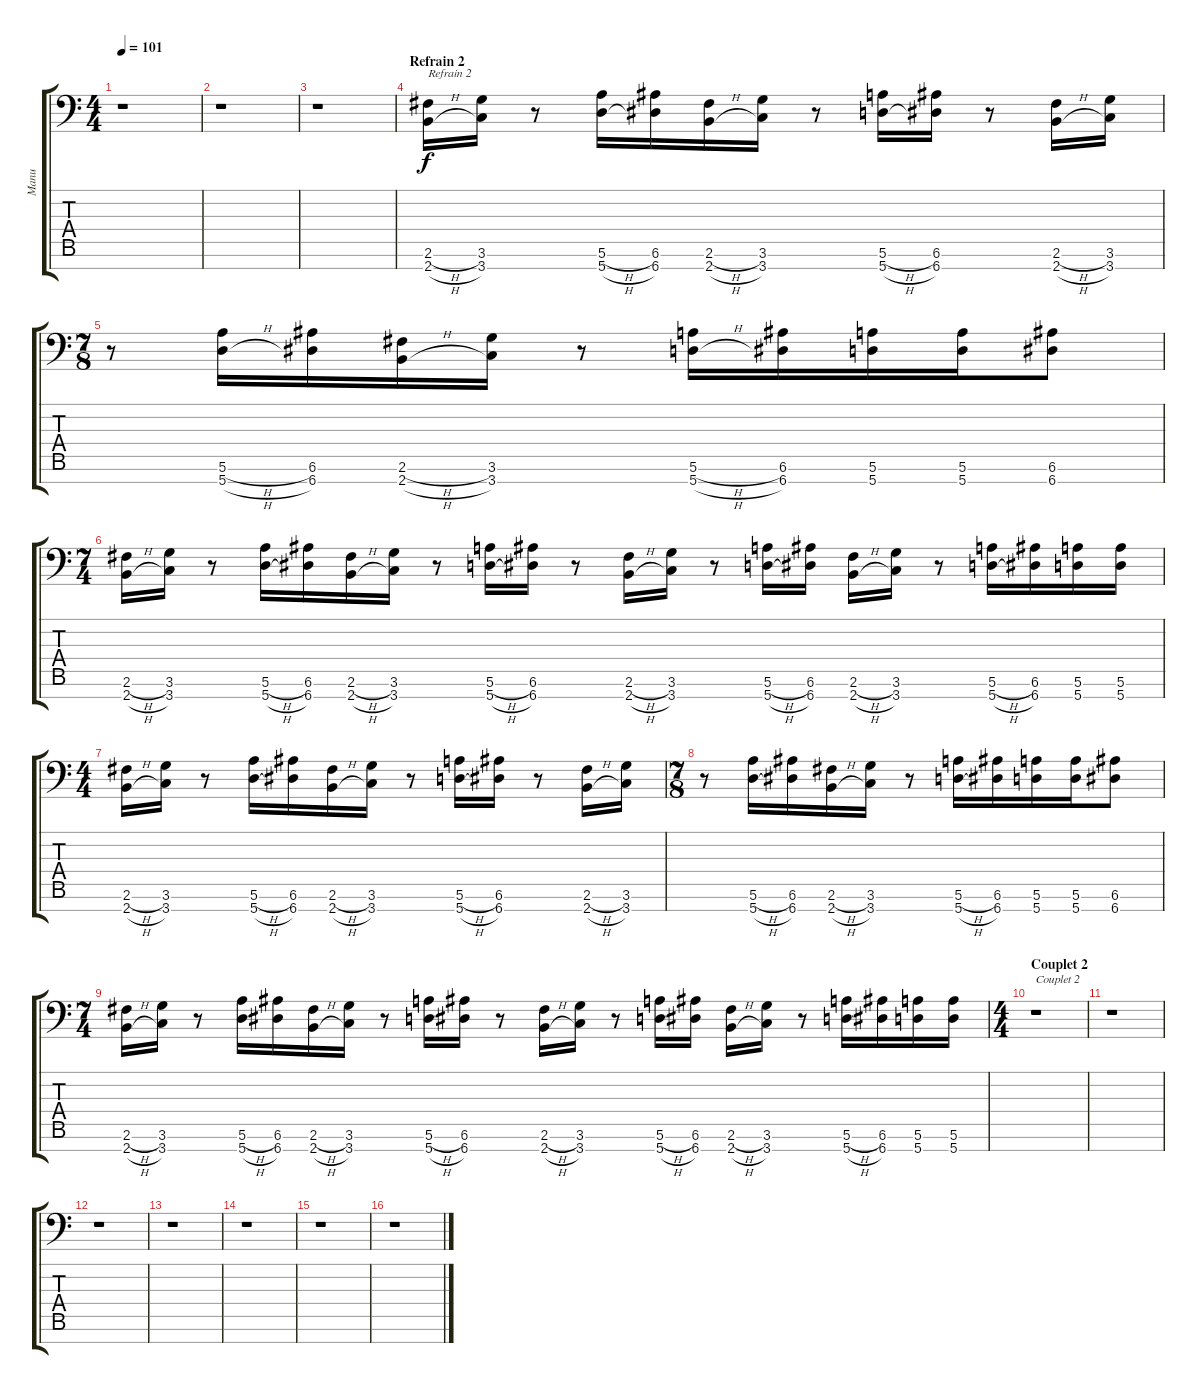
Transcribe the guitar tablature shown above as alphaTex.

\track ("Manu" "Manu") {instrument overdrivenguitar}
\staff {score tabs}
\tuning (E4 B3 G3 D3 A2 E2 A1) {hide}
\ts (4 4)
\tempo 101
\clef f4
\ks c
r.1{dy f} |
r.1 |
r.1 |
\section ("" "Refrain 2")
(2.6{h} 2.7{h}).16{txt "Refrain 2"} (3.6 3.7).16 r.8 (5.6{h} 5.7{h}).16 (6.6 6.7).16 (2.6{h} 2.7{h}).16 (3.6 3.7).16 r.8 (5.6{h} 5.7{h}).16 (6.6 6.7).16 r.8 (2.6{h} 2.7{h}).16 (3.6 3.7).16 |
\ts (7 8)
r.8 (5.6{h} 5.7{h}).16 (6.6 6.7).16 (2.6{h} 2.7{h}).16 (3.6 3.7).16 r.8 (5.6{h} 5.7{h}).16 (6.6 6.7).16 (5.6 5.7).16 (5.6 5.7).16 (6.6 6.7).8 |
\ts (7 4)
(2.6{h} 2.7{h}).16 (3.6 3.7).16 r.8 (5.6{h} 5.7{h}).16 (6.6 6.7).16 (2.6{h} 2.7{h}).16 (3.6 3.7).16 r.8 (5.6{h} 5.7{h}).16 (6.6 6.7).16 r.8 (2.6{h} 2.7{h}).16 (3.6 3.7).16 r.8 (5.6{h} 5.7{h}).16 (6.6 6.7).16 (2.6{h} 2.7{h}).16 (3.6 3.7).16 r.8 (5.6{h} 5.7{h}).16 (6.6 6.7).16 (5.6 5.7).16 (5.6 5.7).16 |
\ts (4 4)
(2.6{h} 2.7{h}).16 (3.6 3.7).16 r.8 (5.6{h} 5.7{h}).16 (6.6 6.7).16 (2.6{h} 2.7{h}).16 (3.6 3.7).16 r.8 (5.6{h} 5.7{h}).16 (6.6 6.7).16 r.8 (2.6{h} 2.7{h}).16 (3.6 3.7).16 |
\ts (7 8)
r.8 (5.6{h} 5.7{h}).16 (6.6 6.7).16 (2.6{h} 2.7{h}).16 (3.6 3.7).16 r.8 (5.6{h} 5.7{h}).16 (6.6 6.7).16 (5.6 5.7).16 (5.6 5.7).16 (6.6 6.7).8 |
\ts (7 4)
(2.6{h} 2.7{h}).16 (3.6 3.7).16 r.8 (5.6{h} 5.7{h}).16 (6.6 6.7).16 (2.6{h} 2.7{h}).16 (3.6 3.7).16 r.8 (5.6{h} 5.7{h}).16 (6.6 6.7).16 r.8 (2.6{h} 2.7{h}).16 (3.6 3.7).16 r.8 (5.6{h} 5.7{h}).16 (6.6 6.7).16 (2.6{h} 2.7{h}).16 (3.6 3.7).16 r.8 (5.6{h} 5.7{h}).16 (6.6 6.7).16 (5.6 5.7).16 (5.6 5.7).16 |
\ts (4 4)
\section ("" "Couplet 2")
r.1{txt "Couplet 2"} |
r.1 |
r.1 |
r.1 |
r.1 |
r.1 |
r.1
